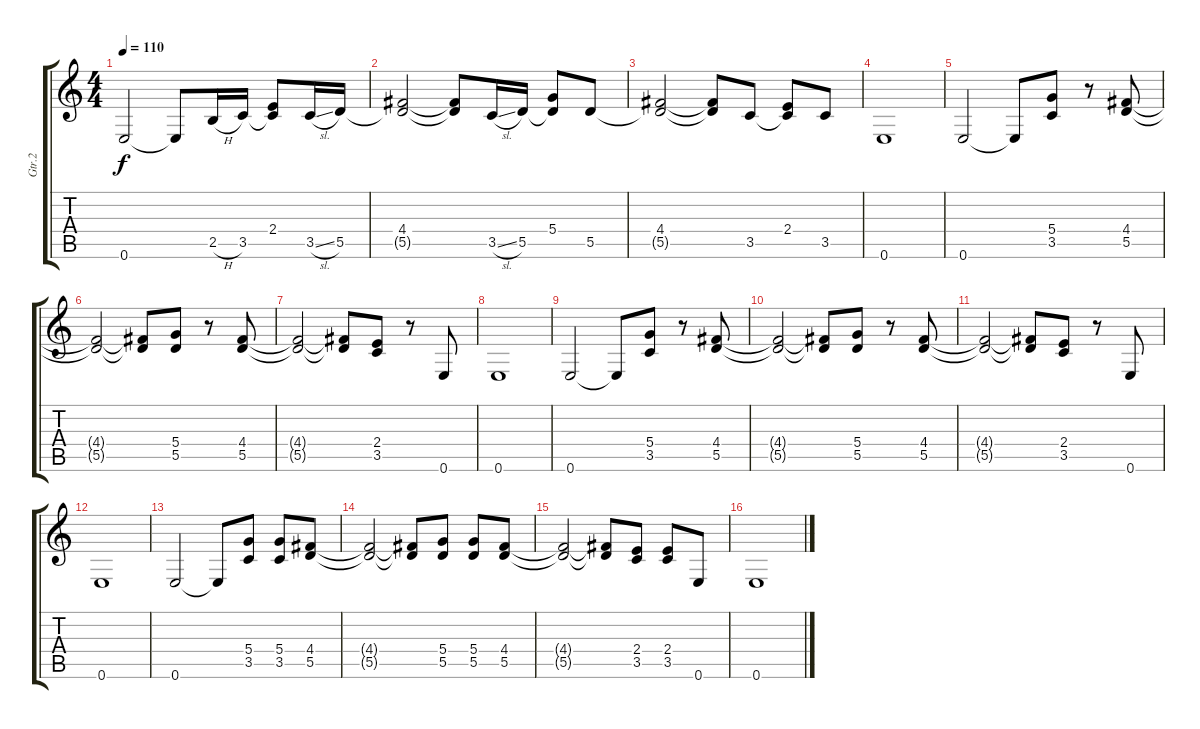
\track ("Gtr.2" "Gtr.2") {instrument overdrivenguitar}
\staff {score tabs}
\tuning (E4 B3 G3 D3 A2 E2) {hide}
\ts (4 4)
\tempo 110
\clef g2
\ks c
0.6.2{dy f} 0.6{t}.8 2.5{h}.16 3.5.16 (2.4 3.5{t}).8 3.5{sl}.16 5.5.16 |
(4.4 5.5{t}).2 (4.4{t} 5.5{t}).8 3.5{sl}.16 5.5.16 (5.4 5.5{t}).8 5.5.8 |
(4.4 5.5{t}).2 (4.4{t} 5.5{t}).8 3.5.8 (2.4 3.5{t}).8 3.5.8 |
0.6.1 |
0.6.2 0.6{t}.8 (5.4 3.5).8 r.8 (4.4 5.5).8 |
(4.4{t} 5.5{t}).2 (4.4{t} 5.5{t}).8 (5.4 5.5).8 r.8 (4.4 5.5).8 |
(4.4{t} 5.5{t}).2 (4.4{t} 5.5{t}).8 (2.4 3.5).8 r.8 0.6.8 |
0.6.1 |
0.6.2 0.6{t}.8 (5.4 3.5).8 r.8 (4.4 5.5).8 |
(4.4{t} 5.5{t}).2 (4.4{t} 5.5{t}).8 (5.4 5.5).8 r.8 (4.4 5.5).8 |
(4.4{t} 5.5{t}).2 (4.4{t} 5.5{t}).8 (2.4 3.5).8 r.8 0.6.8 |
0.6.1 |
0.6.2 0.6{t}.8 (5.4 3.5).8 (5.4 3.5).8 (4.4 5.5).8 |
(4.4{t} 5.5{t}).2 (4.4{t} 5.5{t}).8 (5.4 5.5).8 (5.4 5.5).8 (4.4 5.5).8 |
(4.4{t} 5.5{t}).2 (4.4{t} 5.5{t}).8 (2.4 3.5).8 (2.4 3.5).8 0.6.8 |
0.6.1
